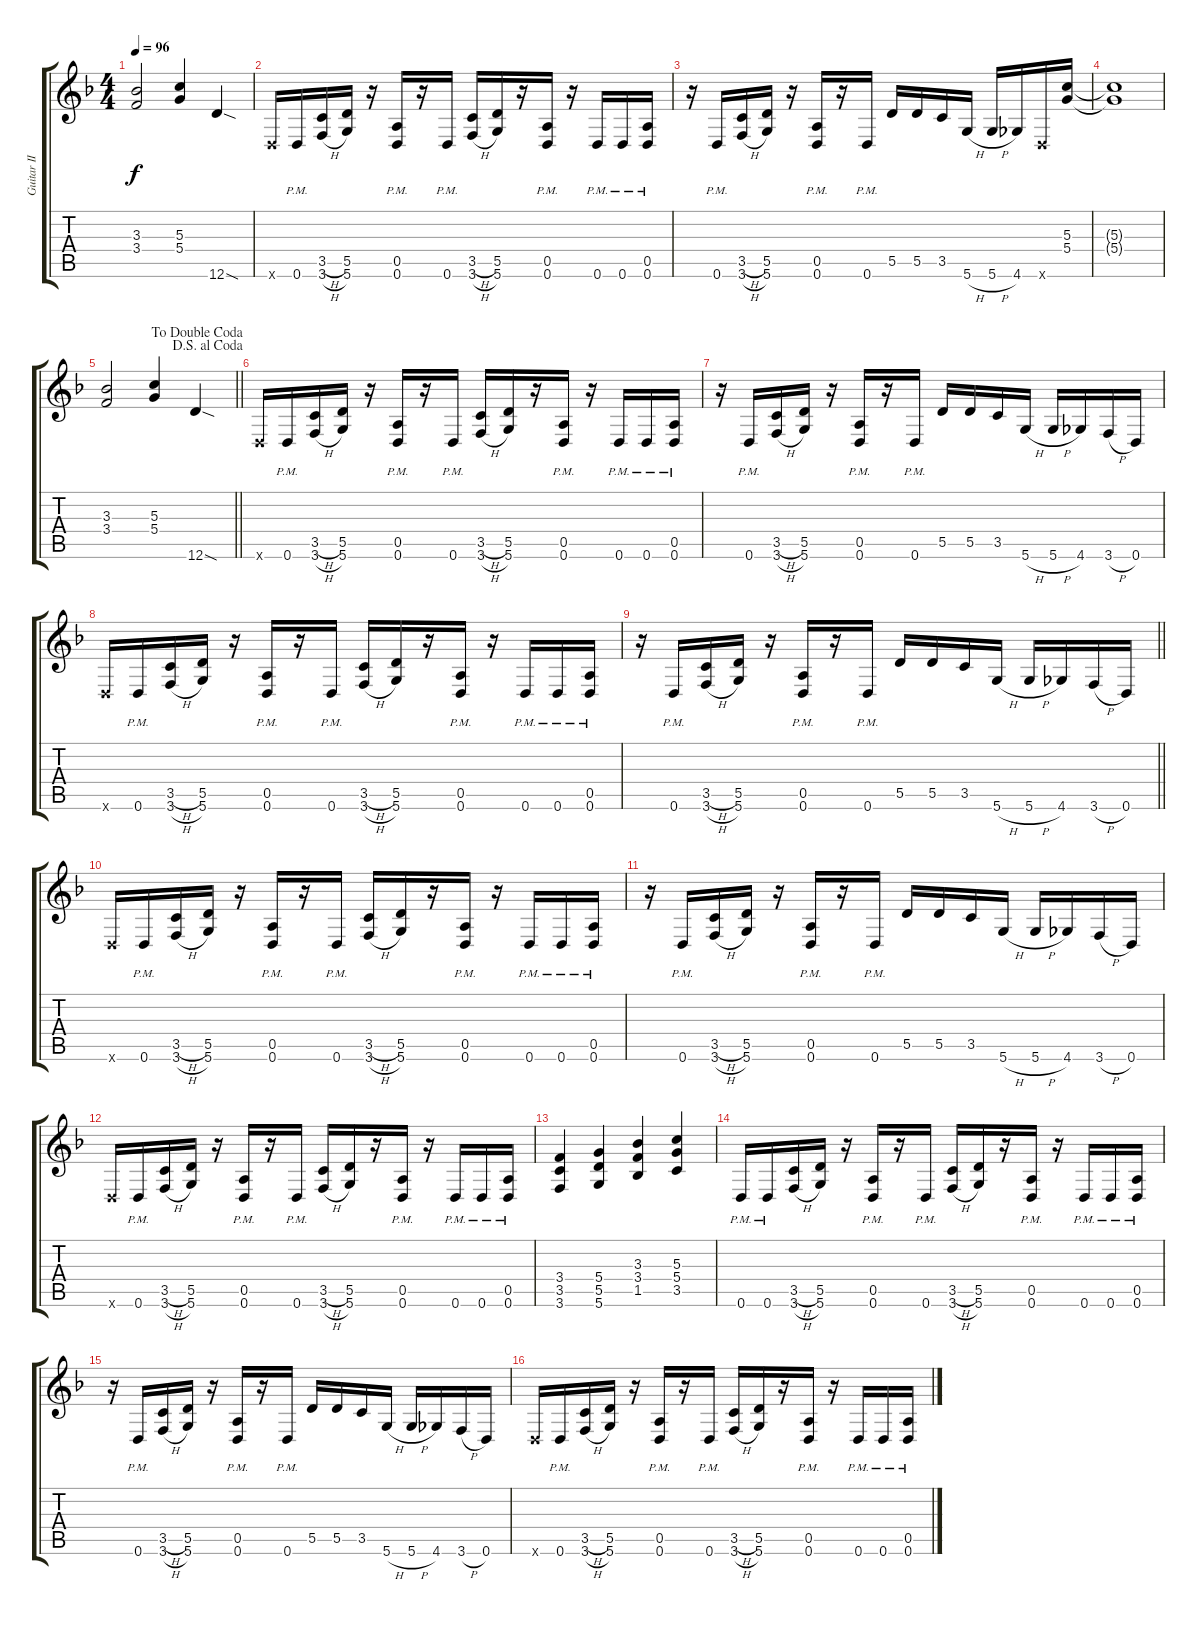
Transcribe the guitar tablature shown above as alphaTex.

\track ("Guitar II" "Guitar II") {instrument distortionguitar}
\staff {score tabs}
\tuning (E4 B3 G3 D3 A2 D2) {hide}
\ts (4 4)
\tempo 96
\clef g2
\ks f
(3.3 3.4).2{dy f} (5.3 5.4).4 12.6{sod}.4 |
0.6{x}.16 0.6{pm}.16 (3.5{h} 3.6{h}).16 (5.5 5.6).16 r.16 (0.5{pm} 0.6{pm}).16 r.16 0.6{pm}.16 (3.5{h} 3.6{h}).16 (5.5 5.6).16 r.16 (0.5{pm} 0.6{pm}).16 r.16 0.6{pm}.16 0.6{pm}.16 (0.5{pm} 0.6{pm}).16 |
r.16 0.6{pm}.16 (3.5{h} 3.6{h}).16 (5.5 5.6).16 r.16 (0.5{pm} 0.6{pm}).16 r.16 0.6{pm}.16 5.5.16 5.5.16 3.5.16 5.6{h}.16 5.6{h}.16 4.6.16 0.6{x}.16 (5.3 5.4).16 |
(5.3{t} 5.4{t}).1 |
\jump dalsegnoalcoda
\jump dadoublecoda
\barLineRight lightlight
(3.3 3.4).2 (5.3 5.4).4 12.6{sod}.4 |
0.6{x}.16 0.6{pm}.16 (3.5{h} 3.6{h}).16 (5.5 5.6).16 r.16 (0.5{pm} 0.6{pm}).16 r.16 0.6{pm}.16 (3.5{h} 3.6{h}).16 (5.5 5.6).16 r.16 (0.5{pm} 0.6{pm}).16 r.16 0.6{pm}.16 0.6{pm}.16 (0.5{pm} 0.6{pm}).16 |
r.16 0.6{pm}.16 (3.5{h} 3.6{h}).16 (5.5 5.6).16 r.16 (0.5{pm} 0.6{pm}).16 r.16 0.6{pm}.16 5.5.16 5.5.16 3.5.16 5.6{h}.16 5.6{h}.16 4.6.16 3.6{h}.16 0.6.16 |
0.6{x}.16 0.6{pm}.16 (3.5{h} 3.6{h}).16 (5.5 5.6).16 r.16 (0.5{pm} 0.6{pm}).16 r.16 0.6{pm}.16 (3.5{h} 3.6{h}).16 (5.5 5.6).16 r.16 (0.5{pm} 0.6{pm}).16 r.16 0.6{pm}.16 0.6{pm}.16 (0.5{pm} 0.6{pm}).16 |
\barLineRight lightlight
r.16 0.6{pm}.16 (3.5{h} 3.6{h}).16 (5.5 5.6).16 r.16 (0.5{pm} 0.6{pm}).16 r.16 0.6{pm}.16 5.5.16 5.5.16 3.5.16 5.6{h}.16 5.6{h}.16 4.6.16 3.6{h}.16 0.6.16 |
0.6{x}.16 0.6{pm}.16 (3.5{h} 3.6{h}).16 (5.5 5.6).16 r.16 (0.5{pm} 0.6{pm}).16 r.16 0.6{pm}.16 (3.5{h} 3.6{h}).16 (5.5 5.6).16 r.16 (0.5{pm} 0.6{pm}).16 r.16 0.6{pm}.16 0.6{pm}.16 (0.5{pm} 0.6{pm}).16 |
r.16 0.6{pm}.16 (3.5{h} 3.6{h}).16 (5.5 5.6).16 r.16 (0.5{pm} 0.6{pm}).16 r.16 0.6{pm}.16 5.5.16 5.5.16 3.5.16 5.6{h}.16 5.6{h}.16 4.6.16 3.6{h}.16 0.6.16 |
0.6{x}.16 0.6{pm}.16 (3.5{h} 3.6{h}).16 (5.5 5.6).16 r.16 (0.5{pm} 0.6{pm}).16 r.16 0.6{pm}.16 (3.5{h} 3.6{h}).16 (5.5 5.6).16 r.16 (0.5{pm} 0.6{pm}).16 r.16 0.6{pm}.16 0.6{pm}.16 (0.5{pm} 0.6{pm}).16 |
(3.4 3.5 3.6).4 (5.4 5.5 5.6).4 (3.3 3.4 1.5).4 (5.3 5.4 3.5).4 |
0.6{pm}.16 0.6{pm}.16 (3.5{h} 3.6{h}).16 (5.5 5.6).16 r.16 (0.5{pm} 0.6{pm}).16 r.16 0.6{pm}.16 (3.5{h} 3.6{h}).16 (5.5 5.6).16 r.16 (0.5{pm} 0.6{pm}).16 r.16 0.6{pm}.16 0.6{pm}.16 (0.5{pm} 0.6{pm}).16 |
r.16 0.6{pm}.16 (3.5{h} 3.6{h}).16 (5.5 5.6).16 r.16 (0.5{pm} 0.6{pm}).16 r.16 0.6{pm}.16 5.5.16 5.5.16 3.5.16 5.6{h}.16 5.6{h}.16 4.6.16 3.6{h}.16 0.6.16 |
0.6{x}.16 0.6{pm}.16 (3.5{h} 3.6{h}).16 (5.5 5.6).16 r.16 (0.5{pm} 0.6{pm}).16 r.16 0.6{pm}.16 (3.5{h} 3.6{h}).16 (5.5 5.6).16 r.16 (0.5{pm} 0.6{pm}).16 r.16 0.6{pm}.16 0.6{pm}.16 (0.5{pm} 0.6{pm}).16
